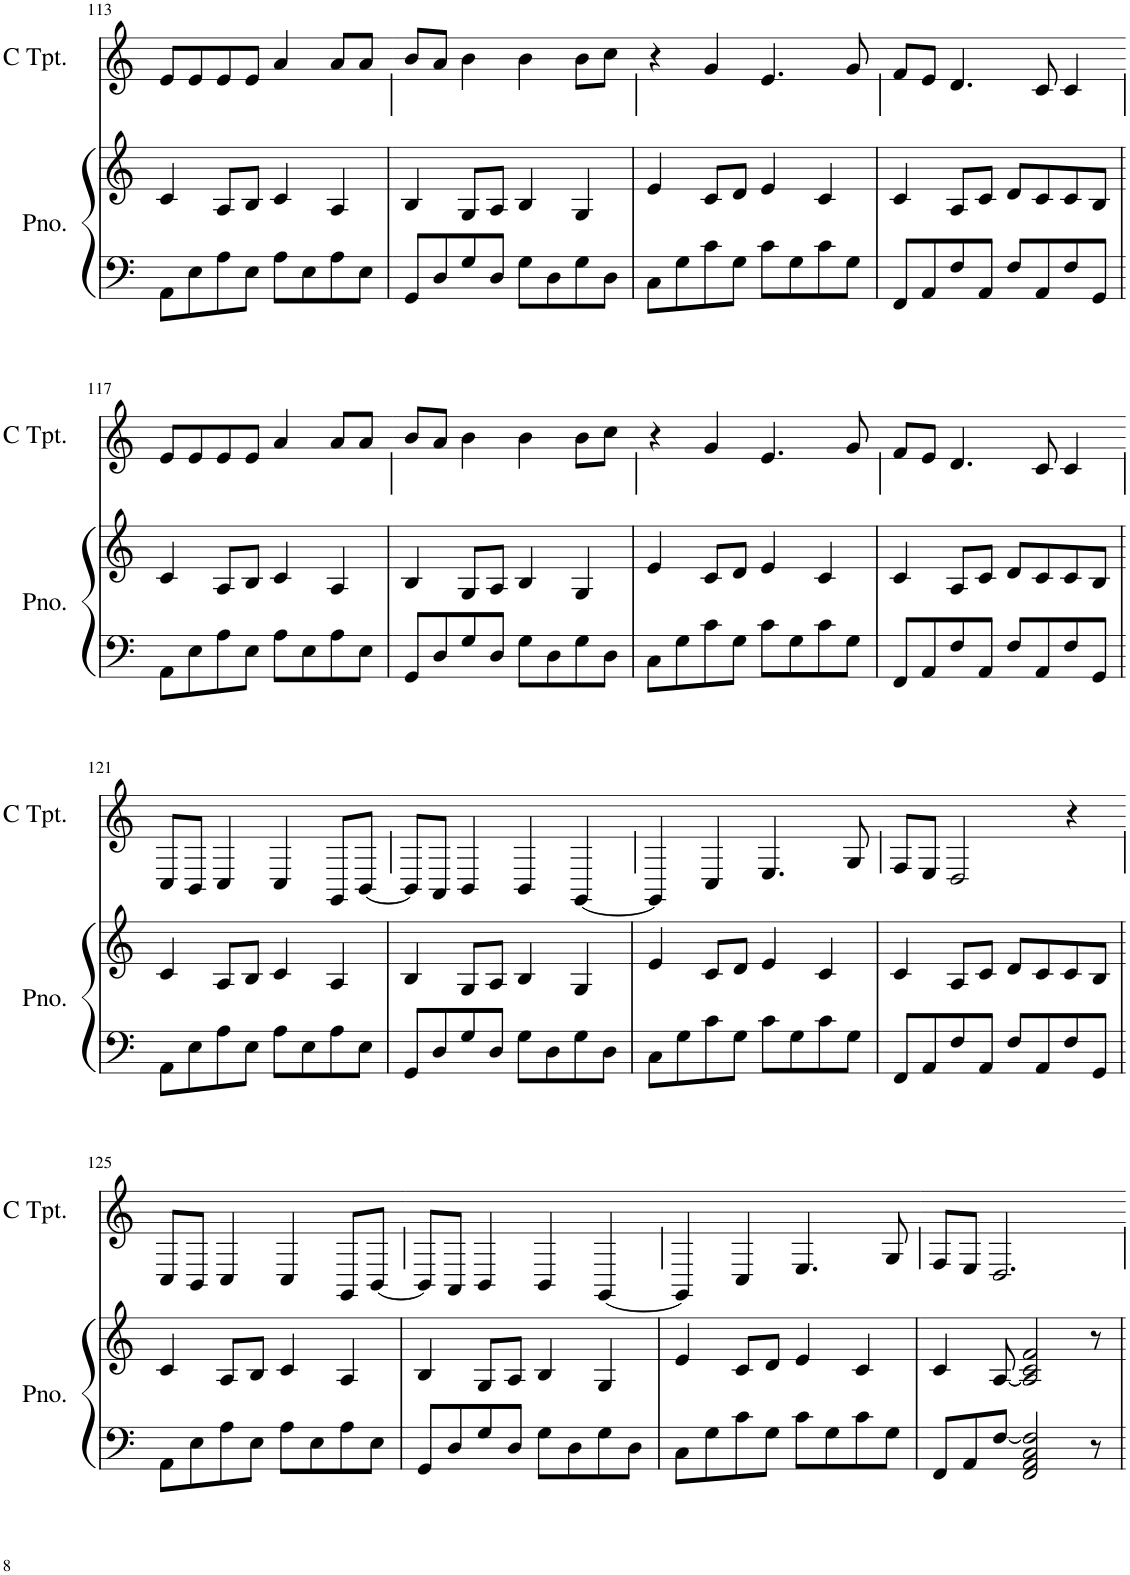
**kern	**kern	**kern
*part2	*part2	*part1
*staff3	*staff2	*staff1
*I"Piano	*	*I"C Trumpet
*I'Pno.	*	*I'C Tpt.
!!LO:PB:g=z
*clefF4	*clefG2	*clefG2
*k[]	*k[]	*k[]
*M4/4	*M4/4	*M4/4
=113	=113	=113
8AA\L	4c/	8e/L
8E\	.	8e/
8A\	8A/L	8e/
8E\J	8B/J	8e/J
8A\L	4c/	4a/
8E\	.	.
8A\	4A/	8a/L
8E\J	.	8a/J
=114	=114	=114
8GG/L	4B/	8b/L
8D/	.	8a/J
8G/	8G/L	4b\
8D/J	8A/J	.
8G\L	4B/	4b\
8D\	.	.
8G\	4G/	8b\L
8D\J	.	8cc\J
=115	=115	=115
8C\L	4e/	4r
8G\	.	.
8c\	8c/L	4g/
8G\J	8d/J	.
8c\L	4e/	4.e/
8G\	.	.
8c\	4c/	.
8G\J	.	8g/
=116	=116	=116
8FF/L	4c/	8f/L
8AA/	.	8e/J
8F/	8A/L	4.d/
8AA/J	8c/J	.
8F/L	8d/L	.
8AA/	8c/	8c/
8F/	8c/	4c/
8GG/J	8B/J	.
!!LO:LB:g=z
=117	=117	=117
8AA\L	4c/	8e/L
8E\	.	8e/
8A\	8A/L	8e/
8E\J	8B/J	8e/J
8A\L	4c/	4a/
8E\	.	.
8A\	4A/	8a/L
8E\J	.	8a/J
=118	=118	=118
8GG/L	4B/	8b/L
8D/	.	8a/J
8G/	8G/L	4b\
8D/J	8A/J	.
8G\L	4B/	4b\
8D\	.	.
8G\	4G/	8b\L
8D\J	.	8cc\J
=119	=119	=119
8C\L	4e/	4r
8G\	.	.
8c\	8c/L	4g/
8G\J	8d/J	.
8c\L	4e/	4.e/
8G\	.	.
8c\	4c/	.
8G\J	.	8g/
=120	=120	=120
8FF/L	4c/	8f/L
8AA/	.	8e/J
8F/	8A/L	4.d/
8AA/J	8c/J	.
8F/L	8d/L	.
8AA/	8c/	8c/
8F/	8c/	4c/
8GG/J	8B/J	.
!!LO:LB:g=z
=121	=121	=121
8AA\L	4c/	8C/L
8E\	.	8BB/J
8A\	8A/L	4C/
8E\J	8B/J	.
8A\L	4c/	4C/
8E\	.	.
8A\	4A/	8GG/L
8E\J	.	[8BB/J
=122	=122	=122
8GG/L	4B/	8BB/L]
8D/	.	8AA/J
8G/	8G/L	4BB/
8D/J	8A/J	.
8G\L	4B/	4BB/
8D\	.	.
8G\	4G/	[4GG/
8D\J	.	.
=123	=123	=123
8C\L	4e/	4GG/]
8G\	.	.
8c\	8c/L	4C/
8G\J	8d/J	.
8c\L	4e/	4.E/
8G\	.	.
8c\	4c/	.
8G\J	.	8G/
=124	=124	=124
8FF/L	4c/	8F/L
8AA/	.	8E/J
8F/	8A/L	2D/
8AA/J	8c/J	.
8F/L	8d/L	.
8AA/	8c/	.
8F/	8c/	4r
8GG/J	8B/J	.
!!LO:LB:g=z
=125	=125	=125
8AA\L	4c/	8C/L
8E\	.	8BB/J
8A\	8A/L	4C/
8E\J	8B/J	.
8A\L	4c/	4C/
8E\	.	.
8A\	4A/	8GG/L
8E\J	.	[8BB/J
=126	=126	=126
8GG/L	4B/	8BB/L]
8D/	.	8AA/J
8G/	8G/L	4BB/
8D/J	8A/J	.
8G\L	4B/	4BB/
8D\	.	.
8G\	4G/	[4GG/
8D\J	.	.
=127	=127	=127
8C\L	4e/	4GG/]
8G\	.	.
8c\	8c/L	4C/
8G\J	8d/J	.
8c\L	4e/	4.E/
8G\	.	.
8c\	4c/	.
8G\J	.	8G/
=128	=128	=128
8FF/L	4c/	8F/L
8AA/	.	8E/J
[8F/J	[8A/	2.D/
2FF/ 2AA/ 2C/ 2F/]	2A/] 2c/ 2f/	.
8r	8r	.
=	=	=
*-	*-	*-
